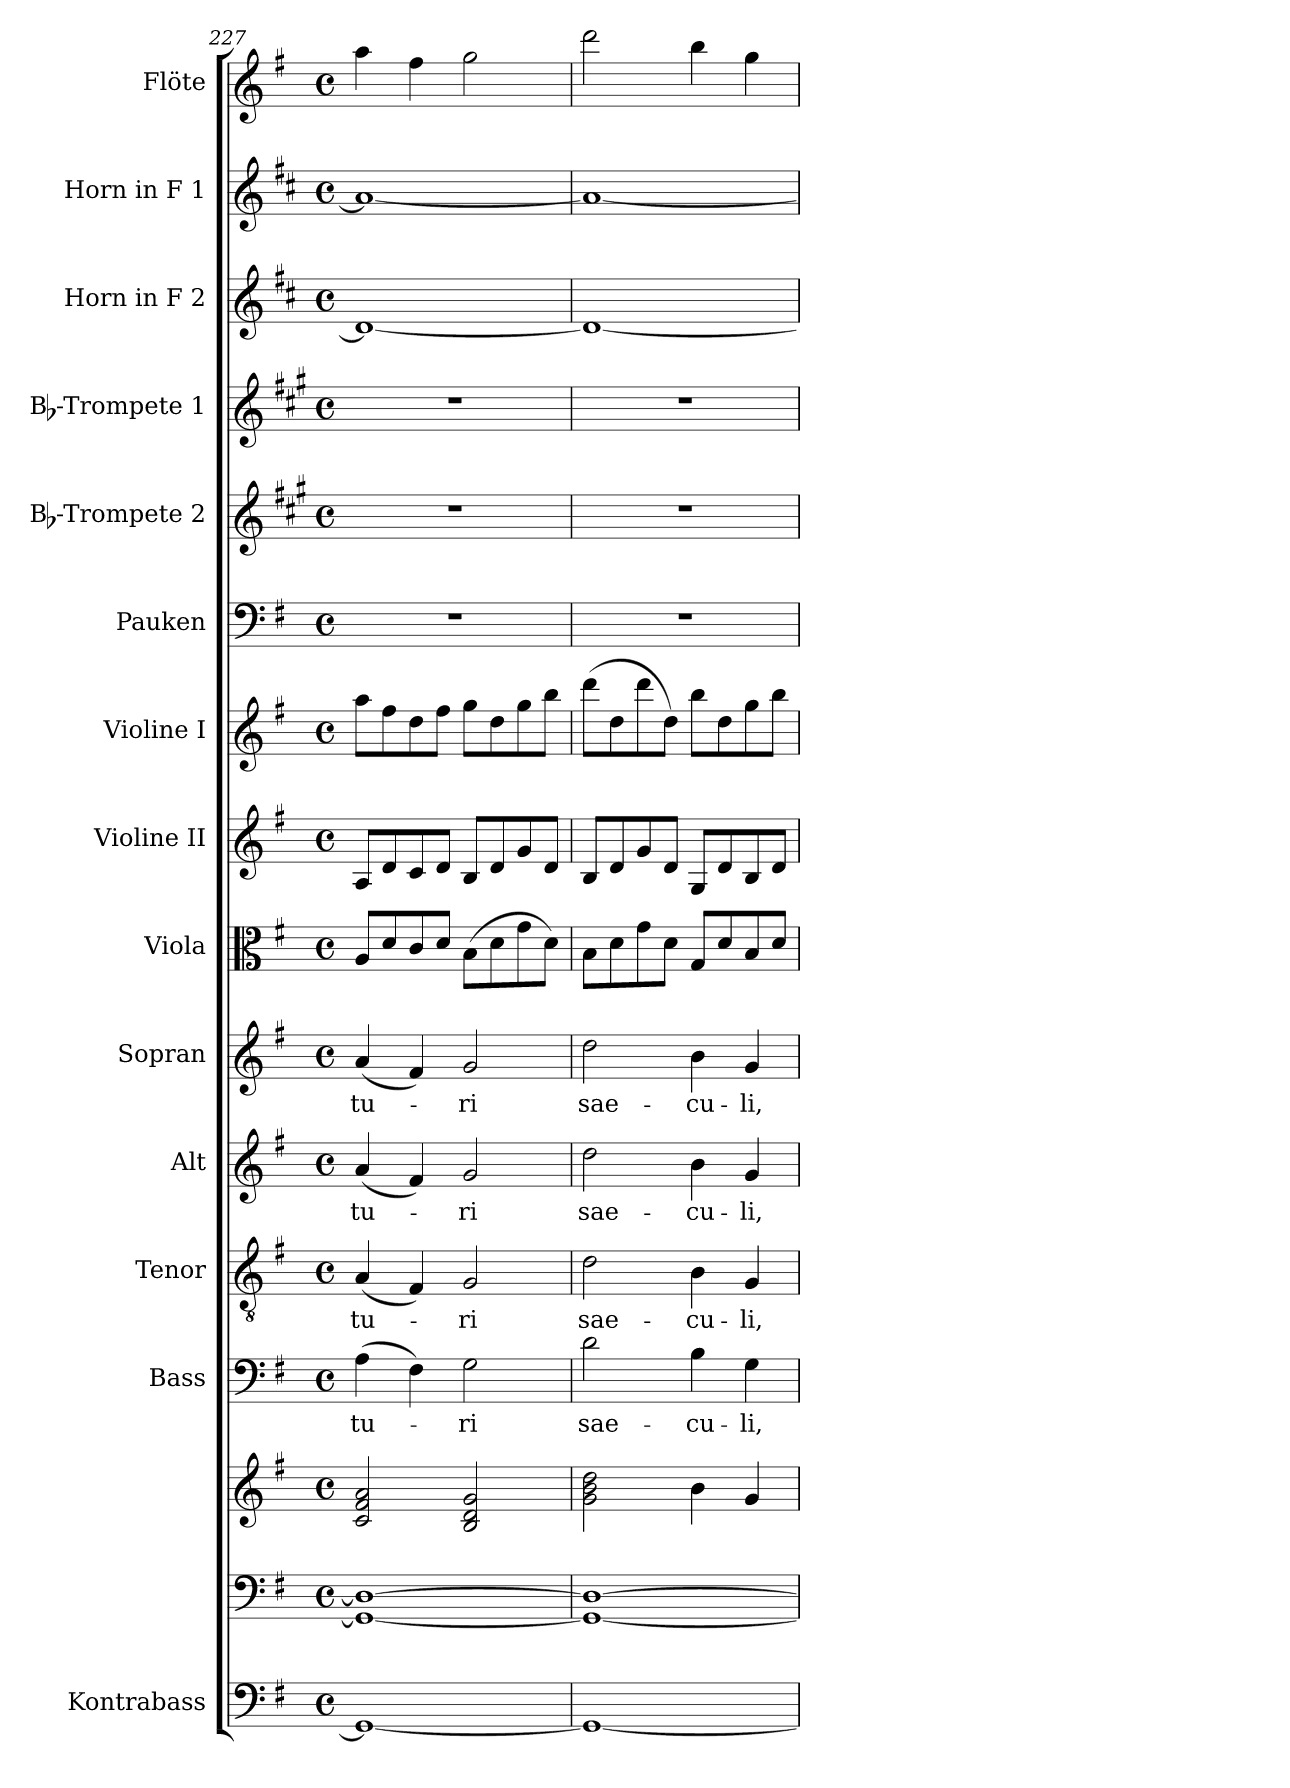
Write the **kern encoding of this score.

**kern	**kern	**kern	**kern	**text	**kern	**text	**kern	**text	**kern	**text	**kern	**kern	**kern	**kern	**kern	**kern	**kern	**kern	**kern
*part15	*part14	*part14	*part13	*part13	*part12	*part12	*part11	*part11	*part10	*part10	*part9	*part8	*part7	*part6	*part5	*part4	*part3	*part2	*part1
*staff16	*staff15	*staff14	*staff13	*staff13	*staff12	*staff12	*staff11	*staff11	*staff10	*staff10	*staff9	*staff8	*staff7	*staff6	*staff5	*staff4	*staff3	*staff2	*staff1
*I"Kontrabass	*	*	*I"Bass	*	*I"Tenor	*	*I"Alt	*	*I"Sopran	*	*I"Viola	*I"Violine II	*I"Violine I	*I"Pauken	*I"Bb-Trompete 2	*I"Bb-Trompete 1	*I"Horn in F 2	*I"Horn in F 1	*I"Flöte
*I'Kb.	*	*	*I'B.	*	*I'T.	*	*I'A.	*	*I'S.	*	*I'Vla.	*I'Vl. II	*I'Vl. I	*I'Pk.	*I'Bb Trp. 2	*I'Bb Trp. 1	*	*	*I'Fl.
!!LO:PB:g=z
*clefF4	*clefF4	*clefG2	*clefF4	*	*clefGv2	*	*clefG2	*	*clefG2	*	*clefC3	*clefG2	*clefG2	*clefF4	*clefG2	*clefG2	*clefG2	*clefG2	*clefG2
*ITrd7c12	*	*	*	*	*	*	*	*	*	*	*	*	*	*	*ITrd1c2	*ITrd1c2	*ITrd4c7	*ITrd4c7	*
*k[f#]	*k[f#]	*k[f#]	*k[f#]	*	*k[f#]	*	*k[f#]	*	*k[f#]	*	*k[f#]	*k[f#]	*k[f#]	*k[f#]	*k[f#]	*k[f#]	*k[f#]	*k[f#]	*k[f#]
*G:	*G:	*G:	*G:	*	*G:	*	*G:	*	*G:	*	*G:	*G:	*G:	*G:	*G:	*G:	*G:	*G:	*G:
*M4/4	*M4/4	*M4/4	*M4/4	*	*M4/4	*	*M4/4	*	*M4/4	*	*M4/4	*M4/4	*M4/4	*M4/4	*M4/4	*M4/4	*M4/4	*M4/4	*M4/4
*met(c)	*met(c)	*met(c)	*met(c)	*	*met(c)	*	*met(c)	*	*met(c)	*	*met(c)	*met(c)	*met(c)	*met(c)	*met(c)	*met(c)	*met(c)	*met(c)	*met(c)
=227	=227	=227	=227	=227	=227	=227	=227	=227	=227	=227	=227	=227	=227	=227	=227	=227	=227	=227	=227
!	!	!	!	!LO:LY:b	!	!LO:LY:b	!	!LO:LY:b	!	!LO:LY:b	!	!	!	!	!	!	!	!	!
1GGG_	1GG_ 1D_	2c/ 2f#/ 2a/	(>4A\	-tu-	(<4A/	-tu-	(<4a/	-tu-	(<4a/	-tu-	8A/L	8A/L	8aa\L	1r	1r	1r	1G_	1d_	4aa\
.	.	.	.	.	.	.	.	.	.	.	8d/	8d/	8ff#\	.	.	.	.	.	.
.	.	.	4F#\)	.	4F#/)	.	4f#/)	.	4f#/)	.	8c/	8c/	8dd\	.	.	.	.	.	4ff#\
.	.	.	.	.	.	.	.	.	.	.	8d/J	8d/J	8ff#\J	.	.	.	.	.	.
!	!	!	!	!LO:LY:b	!	!LO:LY:b	!	!LO:LY:b	!	!LO:LY:b	!	!	!	!	!	!	!	!	!
.	.	2B/ 2d/ 2g/	2G\	-ri	2G/	-ri	2g/	-ri	2g/	-ri	(>8B\L	8B/L	8gg\L	.	.	.	.	.	2gg\
.	.	.	.	.	.	.	.	.	.	.	8d\	8d/	8dd\	.	.	.	.	.	.
.	.	.	.	.	.	.	.	.	.	.	8g\	8g/	8gg\	.	.	.	.	.	.
.	.	.	.	.	.	.	.	.	.	.	8d\J)	8d/J	8bb\J	.	.	.	.	.	.
=228	=228	=228	=228	=228	=228	=228	=228	=228	=228	=228	=228	=228	=228	=228	=228	=228	=228	=228	=228
!	!	!	!	!LO:LY:b	!	!LO:LY:b	!	!LO:LY:b	!	!LO:LY:b	!	!	!	!	!	!	!	!	!
1GGG_	1GG_ 1D_	2g\ 2b\ 2dd\	2d\	sae-	2d\	sae-	2dd\	sae-	2dd\	sae-	8B\L	8B/L	(>8ddd\L	1r	1r	1r	1G_	1d_	2ddd\
.	.	.	.	.	.	.	.	.	.	.	8d\	8d/	8dd\	.	.	.	.	.	.
.	.	.	.	.	.	.	.	.	.	.	8g\	8g/	8ddd\	.	.	.	.	.	.
.	.	.	.	.	.	.	.	.	.	.	8d\J	8d/J	8dd\J)	.	.	.	.	.	.
!	!	!	!	!LO:LY:b	!	!LO:LY:b	!	!LO:LY:b	!	!LO:LY:b	!	!	!	!	!	!	!	!	!
.	.	4b\	4B\	-cu-	4B\	-cu-	4b\	-cu-	4b\	-cu-	8G/L	8G/L	8bb\L	.	.	.	.	.	4bb\
.	.	.	.	.	.	.	.	.	.	.	8d/	8d/	8dd\	.	.	.	.	.	.
!	!	!	!	!LO:LY:b	!	!LO:LY:b	!	!LO:LY:b	!	!LO:LY:b	!	!	!	!	!	!	!	!	!
.	.	4g/	4G\	-li,	4G/	-li,	4g/	-li,	4g/	-li,	8B/	8B/	8gg\	.	.	.	.	.	4gg\
.	.	.	.	.	.	.	.	.	.	.	8d/J	8d/J	8bb\J	.	.	.	.	.	.
=	=	=	=	=	=	=	=	=	=	=	=	=	=	=	=	=	=	=	=
*-	*-	*-	*-	*-	*-	*-	*-	*-	*-	*-	*-	*-	*-	*-	*-	*-	*-	*-	*-
